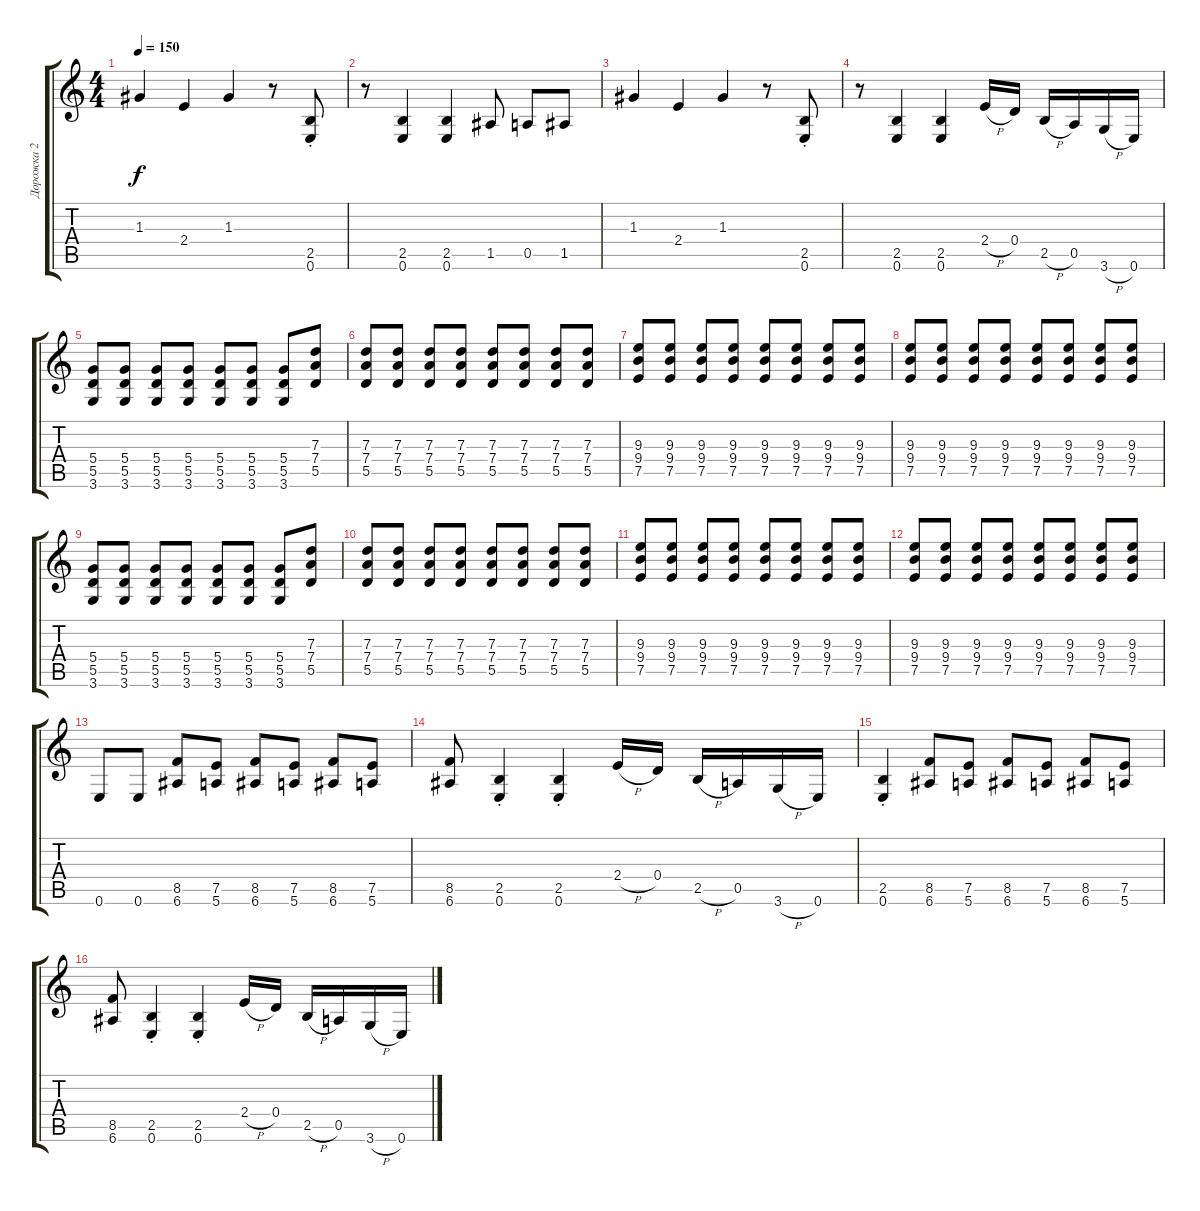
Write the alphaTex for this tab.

\track ("Дорожка 2" "Дорожка 2") {instrument distortionguitar}
\staff {score tabs}
\tuning (E4 B3 G3 D3 A2 E2) {hide}
\ts (4 4)
\tempo 150
\clef g2
\ks c
1.3.4{dy f} 2.4.4 1.3.4 r.8 (2.5{st} 0.6{st}).8 |
r.8 (2.5 0.6).4 (2.5 0.6).4 1.5.8 0.5.8 1.5.8 |
1.3.4 2.4.4 1.3.4 r.8 (2.5{st} 0.6{st}).8 |
r.8 (2.5 0.6).4 (2.5 0.6).4 2.4{h}.16 0.4.16 2.5{h}.16 0.5.16 3.6{h}.16 0.6.16 |
(5.4 5.5 3.6).8 (5.4 5.5 3.6).8 (5.4 5.5 3.6).8 (5.4 5.5 3.6).8 (5.4 5.5 3.6).8 (5.4 5.5 3.6).8 (5.4 5.5 3.6).8 (7.3 7.4 5.5).8 |
(7.3 7.4 5.5).8 (7.3 7.4 5.5).8 (7.3 7.4 5.5).8 (7.3 7.4 5.5).8 (7.3 7.4 5.5).8 (7.3 7.4 5.5).8 (7.3 7.4 5.5).8 (7.3 7.4 5.5).8 |
(9.3 9.4 7.5).8 (9.3 9.4 7.5).8 (9.3 9.4 7.5).8 (9.3 9.4 7.5).8 (9.3 9.4 7.5).8 (9.3 9.4 7.5).8 (9.3 9.4 7.5).8 (9.3 9.4 7.5).8 |
(9.3 9.4 7.5).8 (9.3 9.4 7.5).8 (9.3 9.4 7.5).8 (9.3 9.4 7.5).8 (9.3 9.4 7.5).8 (9.3 9.4 7.5).8 (9.3 9.4 7.5).8 (9.3 9.4 7.5).8 |
(5.4 5.5 3.6).8 (5.4 5.5 3.6).8 (5.4 5.5 3.6).8 (5.4 5.5 3.6).8 (5.4 5.5 3.6).8 (5.4 5.5 3.6).8 (5.4 5.5 3.6).8 (7.3 7.4 5.5).8 |
(7.3 7.4 5.5).8 (7.3 7.4 5.5).8 (7.3 7.4 5.5).8 (7.3 7.4 5.5).8 (7.3 7.4 5.5).8 (7.3 7.4 5.5).8 (7.3 7.4 5.5).8 (7.3 7.4 5.5).8 |
(9.3 9.4 7.5).8 (9.3 9.4 7.5).8 (9.3 9.4 7.5).8 (9.3 9.4 7.5).8 (9.3 9.4 7.5).8 (9.3 9.4 7.5).8 (9.3 9.4 7.5).8 (9.3 9.4 7.5).8 |
(9.3 9.4 7.5).8 (9.3 9.4 7.5).8 (9.3 9.4 7.5).8 (9.3 9.4 7.5).8 (9.3 9.4 7.5).8 (9.3 9.4 7.5).8 (9.3 9.4 7.5).8 (9.3 9.4 7.5).8 |
0.6.8 0.6.8 (8.5 6.6).8 (7.5 5.6).8 (8.5 6.6).8 (7.5 5.6).8 (8.5 6.6).8 (7.5 5.6).8 |
(8.5 6.6).8 (2.5{st} 0.6{st}).4 (2.5{st} 0.6{st}).4 2.4{h}.16 0.4.16 2.5{h}.16 0.5.16 3.6{h}.16 0.6.16 |
(2.5{st} 0.6{st}).4 (8.5 6.6).8 (7.5 5.6).8 (8.5 6.6).8 (7.5 5.6).8 (8.5 6.6).8 (7.5 5.6).8 |
(8.5 6.6).8 (2.5{st} 0.6{st}).4 (2.5{st} 0.6{st}).4 2.4{h}.16 0.4.16 2.5{h}.16 0.5.16 3.6{h}.16 0.6.16
